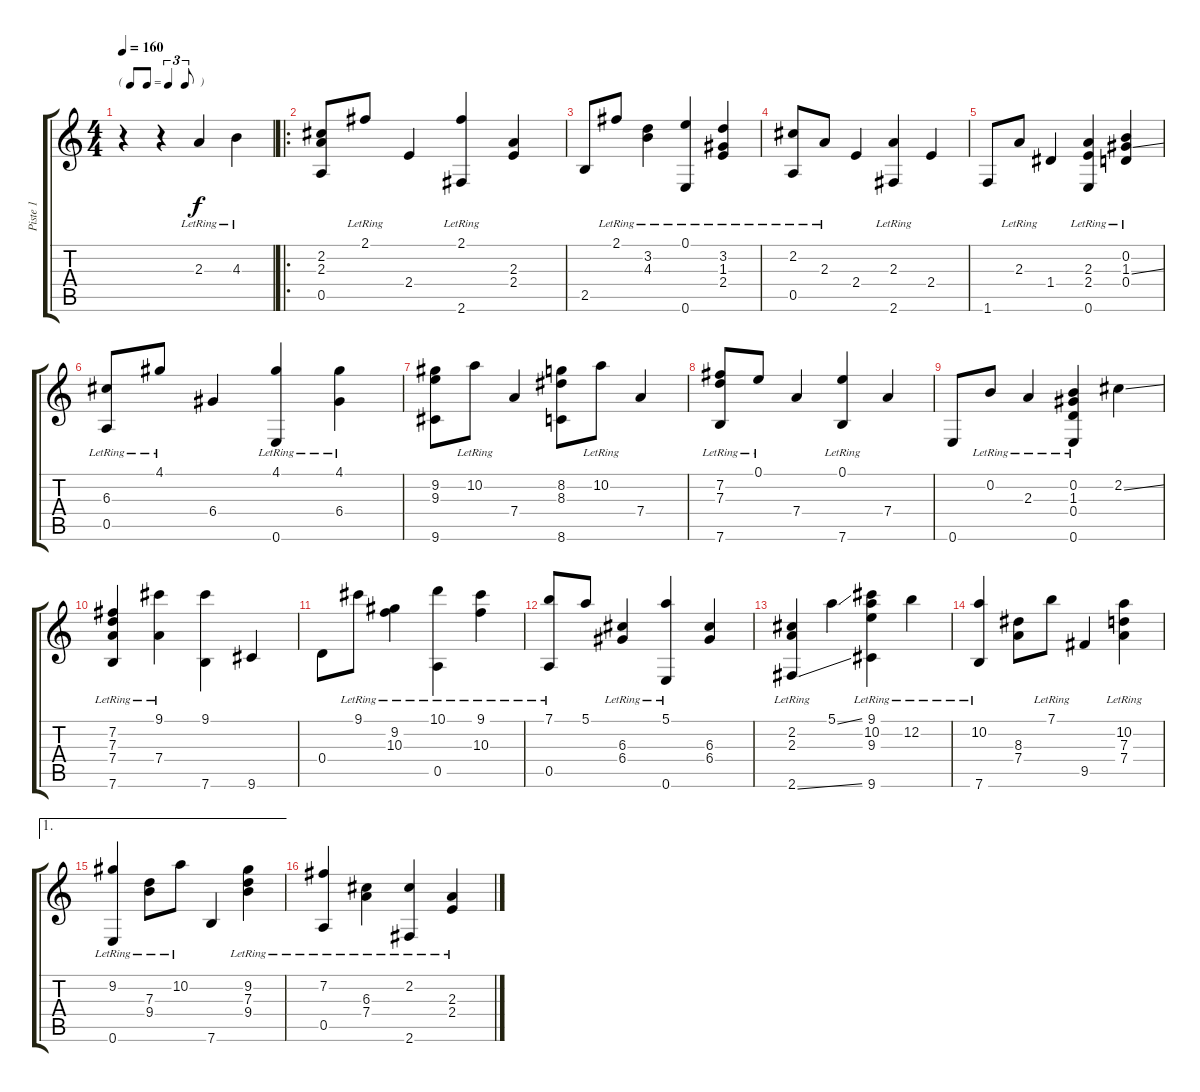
\track ("Piste 1" "Piste 1") {instrument acousticguitarnylon}
\staff {score tabs}
\tuning (E4 B3 G3 D3 A2 E2) {hide}
\ts (4 4)
\tf triplet8th
\tempo 160
\clef g2
\ks c
r.4{dy f instrument acousticguitarnylon} r.4 2.3{lr}.4 4.3{lr}.4 |
\ro
(2.2 2.3 0.5).8 2.1{lr}.8 2.4.4 (2.1{lr} 2.6).4 (2.3 2.4).4 |
2.5.8 2.1{lr}.8 (3.2{lr} 4.3).4 (0.1{lr} 0.6).4 (3.2{lr} 1.3 2.4).4 |
(2.2{lr} 0.5).8 2.3{lr}.8 2.4.4 (2.3{lr} 2.6).4 2.4.4 |
1.6.8 2.3{lr}.8 1.4.4 (2.3{lr} 2.4 0.6).4 (0.2{lr} 1.3{ss} 0.4).4 |
(6.3{lr} 0.5).8 4.1{lr}.8 6.4.4 (4.1{lr} 0.6).4 (4.1{lr} 6.4).4 |
(9.2 9.3 9.6).8 10.2{lr}.8 7.4.4 (8.2 8.3 8.6).8 10.2{lr}.8 7.4.4 |
(7.2{lr} 7.3{lr} 7.6).8 0.1{lr}.8 7.4.4 (0.1{lr} 7.6).4 7.4.4 |
0.6.8 0.2{lr}.8 2.3{lr}.4 (0.2{lr} 1.3 0.4 0.6).4 2.2{ss}.4 |
(7.2{lr} 7.3{lr} 7.4 7.6).4 (9.1{lr} 7.4).4 (9.1 7.6).4 9.6.4 |
0.4.8 9.1{lr}.8 (9.2{lr} 10.3{lr}).4 (10.1{lr} 0.5).4 (9.1{lr} 10.3).4 |
(7.1{lr} 0.5).8 5.1.8 (6.3{lr} 6.4).4 (5.1{lr} 0.6).4 (6.3 6.4).4 |
(2.2{lr} 2.3 2.6{ss}).4 5.1{ss}.4 (9.1{lr} 10.2 9.3 9.6).4 12.2{lr}.4 |
(10.2{lr} 7.6).4 (8.3 7.4).8 7.1{lr}.8 9.5.4 (10.2{lr} 7.3 7.4).4 |
\ae 1
(9.2{lr} 0.6).4 (7.3{lr} 9.4).8 10.2{lr}.8 7.6.4 (9.2{lr} 7.3 9.4).4 |
(7.2{lr} 0.5).4 (6.3{lr} 7.4).4 (2.2{lr} 2.6).4 (2.3{lr} 2.4).4
